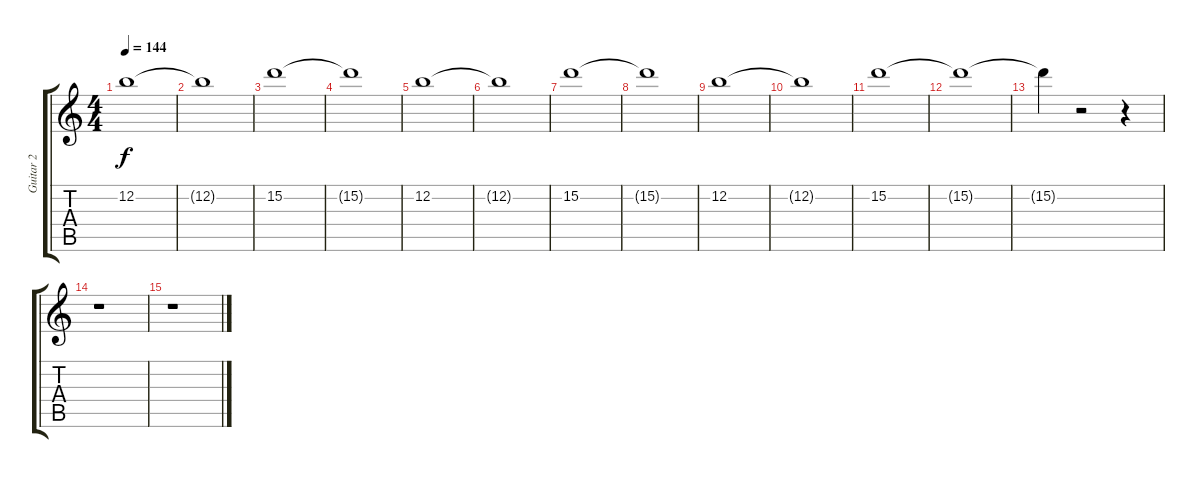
\track ("Guitar 2" "Guitar 2") {instrument distortionguitar}
\staff {score tabs}
\tuning (E4 B3 G3 D3 A2 E2) {hide}
\ts (4 4)
\tempo 144
\clef g2
\ks c
12.2.1{dy f} |
12.2{t}.1 |
15.2.1 |
15.2{t}.1 |
12.2.1 |
12.2{t}.1 |
15.2.1 |
15.2{t}.1 |
12.2.1 |
12.2{t}.1 |
15.2.1 |
15.2{t}.1 |
15.2{t}.4 r.2 r.4 |
r.1 |
r.1
